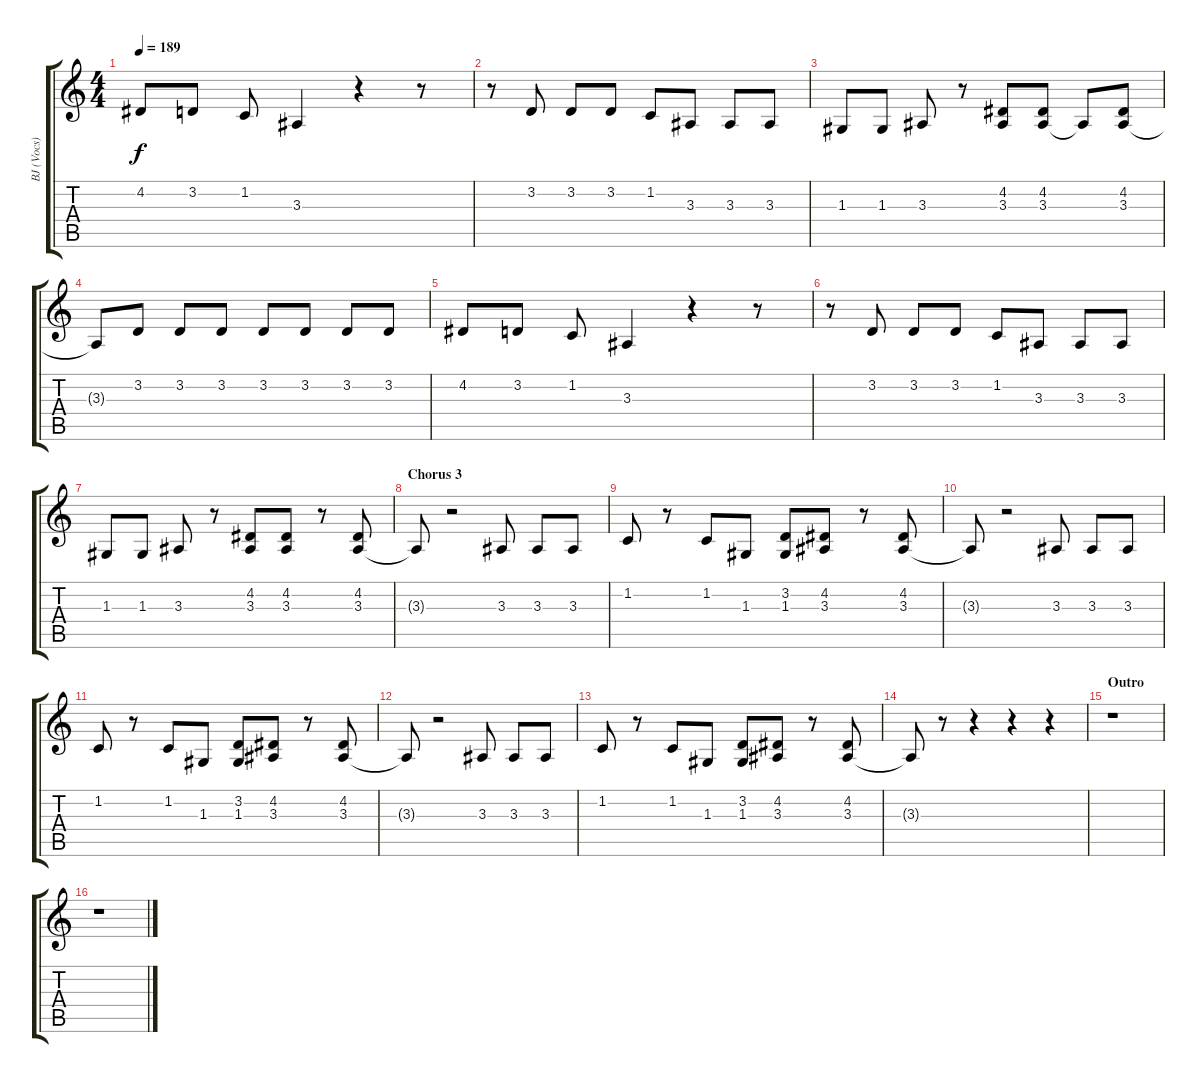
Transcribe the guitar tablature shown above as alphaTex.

\track ("BJ (Vocs) MD (BackVocs)" "BJ (Vocs) ") {instrument tenorsax}
\staff {score tabs}
\tuning (E4 B3 G3 D3 A2 E2) {hide}
\ts (4 4)
\tempo 189
\clef g2
\ks c
4.2.8{dy f} 3.2.8 1.2.8 3.3.4 r.4 r.8 |
r.8 3.2.8 3.2.8 3.2.8 1.2.8 3.3.8 3.3.8 3.3.8 |
1.3.8 1.3.8 3.3.8 r.8 (4.2 3.3).8 (4.2 3.3).8 3.3{t}.8 (4.2 3.3).8 |
3.3{t}.8 3.2.8 3.2.8 3.2.8 3.2.8 3.2.8 3.2.8 3.2.8 |
4.2.8 3.2.8 1.2.8 3.3.4 r.4 r.8 |
r.8 3.2.8 3.2.8 3.2.8 1.2.8 3.3.8 3.3.8 3.3.8 |
1.3.8 1.3.8 3.3.8 r.8 (4.2 3.3).8 (4.2 3.3).8 r.8 (4.2 3.3).8 |
\section ("" "Chorus 3")
3.3{t}.8 r.2 3.3.8 3.3.8 3.3.8 |
1.2.8 r.8 1.2.8 1.3.8 (3.2 1.3).8 (4.2 3.3).8 r.8 (4.2 3.3).8 |
3.3{t}.8 r.2 3.3.8 3.3.8 3.3.8 |
1.2.8 r.8 1.2.8 1.3.8 (3.2 1.3).8 (4.2 3.3).8 r.8 (4.2 3.3).8 |
3.3{t}.8 r.2 3.3.8 3.3.8 3.3.8 |
1.2.8 r.8 1.2.8 1.3.8 (3.2 1.3).8 (4.2 3.3).8 r.8 (4.2 3.3).8 |
3.3{t}.8 r.8 r.4 r.4 r.4 |
\section ("" "Outro")
r.1 |
r.1
